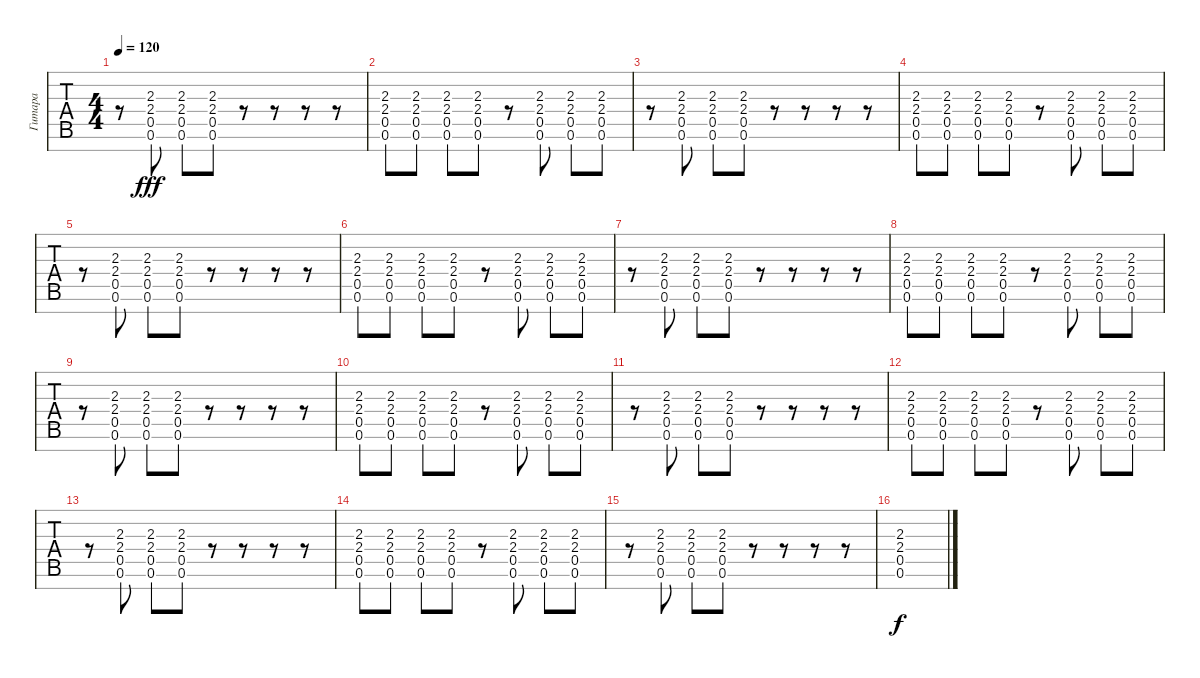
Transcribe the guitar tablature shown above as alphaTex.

\track ("Гитара" "Гитара") {instrument distortionguitar}
\staff {tabs}
\tuning (E4 B3 G3 D3 A2 E2 B1) {hide}
\ts (4 4)
\tempo 120
\clef g2
\ks c
r.8{dy fff} (2.3{hac} 2.4{hac} 0.5{hac} 0.6{hac}).8 (2.3{hac} 2.4{hac} 0.5{hac} 0.6{hac}).8 (2.3{hac} 2.4{hac} 0.5{hac} 0.6{hac}).8 r.8 r.8 r.8 r.8 |
(2.3{hac} 2.4{hac} 0.5{hac} 0.6{hac}).8 (2.3{hac} 2.4{hac} 0.5{hac} 0.6{hac}).8 (2.3{hac} 2.4{hac} 0.5{hac} 0.6{hac}).8 (2.3{hac} 2.4{hac} 0.5{hac} 0.6{hac}).8 r.8 (2.3{hac} 2.4{hac} 0.5{hac} 0.6{hac}).8 (2.3{hac} 2.4{hac} 0.5{hac} 0.6{hac}).8 (2.3{hac} 2.4{hac} 0.5{hac} 0.6{hac}).8 |
r.8 (2.3{hac} 2.4{hac} 0.5{hac} 0.6{hac}).8 (2.3{hac} 2.4{hac} 0.5{hac} 0.6{hac}).8 (2.3{hac} 2.4{hac} 0.5{hac} 0.6{hac}).8 r.8 r.8 r.8 r.8 |
(2.3{hac} 2.4{hac} 0.5{hac} 0.6{hac}).8 (2.3{hac} 2.4{hac} 0.5{hac} 0.6{hac}).8 (2.3{hac} 2.4{hac} 0.5{hac} 0.6{hac}).8 (2.3{hac} 2.4{hac} 0.5{hac} 0.6{hac}).8 r.8 (2.3{hac} 2.4{hac} 0.5{hac} 0.6{hac}).8 (2.3{hac} 2.4{hac} 0.5{hac} 0.6{hac}).8 (2.3{hac} 2.4{hac} 0.5{hac} 0.6{hac}).8 |
r.8 (2.3{hac} 2.4{hac} 0.5{hac} 0.6{hac}).8 (2.3{hac} 2.4{hac} 0.5{hac} 0.6{hac}).8 (2.3{hac} 2.4{hac} 0.5{hac} 0.6{hac}).8 r.8 r.8 r.8 r.8 |
(2.3{hac} 2.4{hac} 0.5{hac} 0.6{hac}).8 (2.3{hac} 2.4{hac} 0.5{hac} 0.6{hac}).8 (2.3{hac} 2.4{hac} 0.5{hac} 0.6{hac}).8 (2.3{hac} 2.4{hac} 0.5{hac} 0.6{hac}).8 r.8 (2.3{hac} 2.4{hac} 0.5{hac} 0.6{hac}).8 (2.3{hac} 2.4{hac} 0.5{hac} 0.6{hac}).8 (2.3{hac} 2.4{hac} 0.5{hac} 0.6{hac}).8 |
r.8 (2.3{hac} 2.4{hac} 0.5{hac} 0.6{hac}).8 (2.3{hac} 2.4{hac} 0.5{hac} 0.6{hac}).8 (2.3{hac} 2.4{hac} 0.5{hac} 0.6{hac}).8 r.8 r.8 r.8 r.8 |
(2.3{hac} 2.4{hac} 0.5{hac} 0.6{hac}).8 (2.3{hac} 2.4{hac} 0.5{hac} 0.6{hac}).8 (2.3{hac} 2.4{hac} 0.5{hac} 0.6{hac}).8 (2.3{hac} 2.4{hac} 0.5{hac} 0.6{hac}).8 r.8 (2.3{hac} 2.4{hac} 0.5{hac} 0.6{hac}).8 (2.3{hac} 2.4{hac} 0.5{hac} 0.6{hac}).8 (2.3{hac} 2.4{hac} 0.5{hac} 0.6{hac}).8 |
r.8 (2.3{hac} 2.4{hac} 0.5{hac} 0.6{hac}).8 (2.3{hac} 2.4{hac} 0.5{hac} 0.6{hac}).8 (2.3{hac} 2.4{hac} 0.5{hac} 0.6{hac}).8 r.8 r.8 r.8 r.8 |
(2.3{hac} 2.4{hac} 0.5{hac} 0.6{hac}).8 (2.3{hac} 2.4{hac} 0.5{hac} 0.6{hac}).8 (2.3{hac} 2.4{hac} 0.5{hac} 0.6{hac}).8 (2.3{hac} 2.4{hac} 0.5{hac} 0.6{hac}).8 r.8 (2.3{hac} 2.4{hac} 0.5{hac} 0.6{hac}).8 (2.3{hac} 2.4{hac} 0.5{hac} 0.6{hac}).8 (2.3{hac} 2.4{hac} 0.5{hac} 0.6{hac}).8 |
r.8 (2.3{hac} 2.4{hac} 0.5{hac} 0.6{hac}).8 (2.3{hac} 2.4{hac} 0.5{hac} 0.6{hac}).8 (2.3{hac} 2.4{hac} 0.5{hac} 0.6{hac}).8 r.8 r.8 r.8 r.8 |
(2.3{hac} 2.4{hac} 0.5{hac} 0.6{hac}).8 (2.3{hac} 2.4{hac} 0.5{hac} 0.6{hac}).8 (2.3{hac} 2.4{hac} 0.5{hac} 0.6{hac}).8 (2.3{hac} 2.4{hac} 0.5{hac} 0.6{hac}).8 r.8 (2.3{hac} 2.4{hac} 0.5{hac} 0.6{hac}).8 (2.3{hac} 2.4{hac} 0.5{hac} 0.6{hac}).8 (2.3{hac} 2.4{hac} 0.5{hac} 0.6{hac}).8 |
r.8 (2.3{hac} 2.4{hac} 0.5{hac} 0.6{hac}).8 (2.3{hac} 2.4{hac} 0.5{hac} 0.6{hac}).8 (2.3{hac} 2.4{hac} 0.5{hac} 0.6{hac}).8 r.8 r.8 r.8 r.8 |
(2.3{hac} 2.4{hac} 0.5{hac} 0.6{hac}).8 (2.3{hac} 2.4{hac} 0.5{hac} 0.6{hac}).8 (2.3{hac} 2.4{hac} 0.5{hac} 0.6{hac}).8 (2.3{hac} 2.4{hac} 0.5{hac} 0.6{hac}).8 r.8 (2.3{hac} 2.4{hac} 0.5{hac} 0.6{hac}).8 (2.3{hac} 2.4{hac} 0.5{hac} 0.6{hac}).8 (2.3{hac} 2.4{hac} 0.5{hac} 0.6{hac}).8 |
r.8 (2.3{hac} 2.4{hac} 0.5{hac} 0.6{hac}).8 (2.3{hac} 2.4{hac} 0.5{hac} 0.6{hac}).8 (2.3{hac} 2.4{hac} 0.5{hac} 0.6{hac}).8 r.8 r.8 r.8 r.8 |
(2.3 2.4 0.5 0.6).1{dy f instrument acousticguitarsteel}
